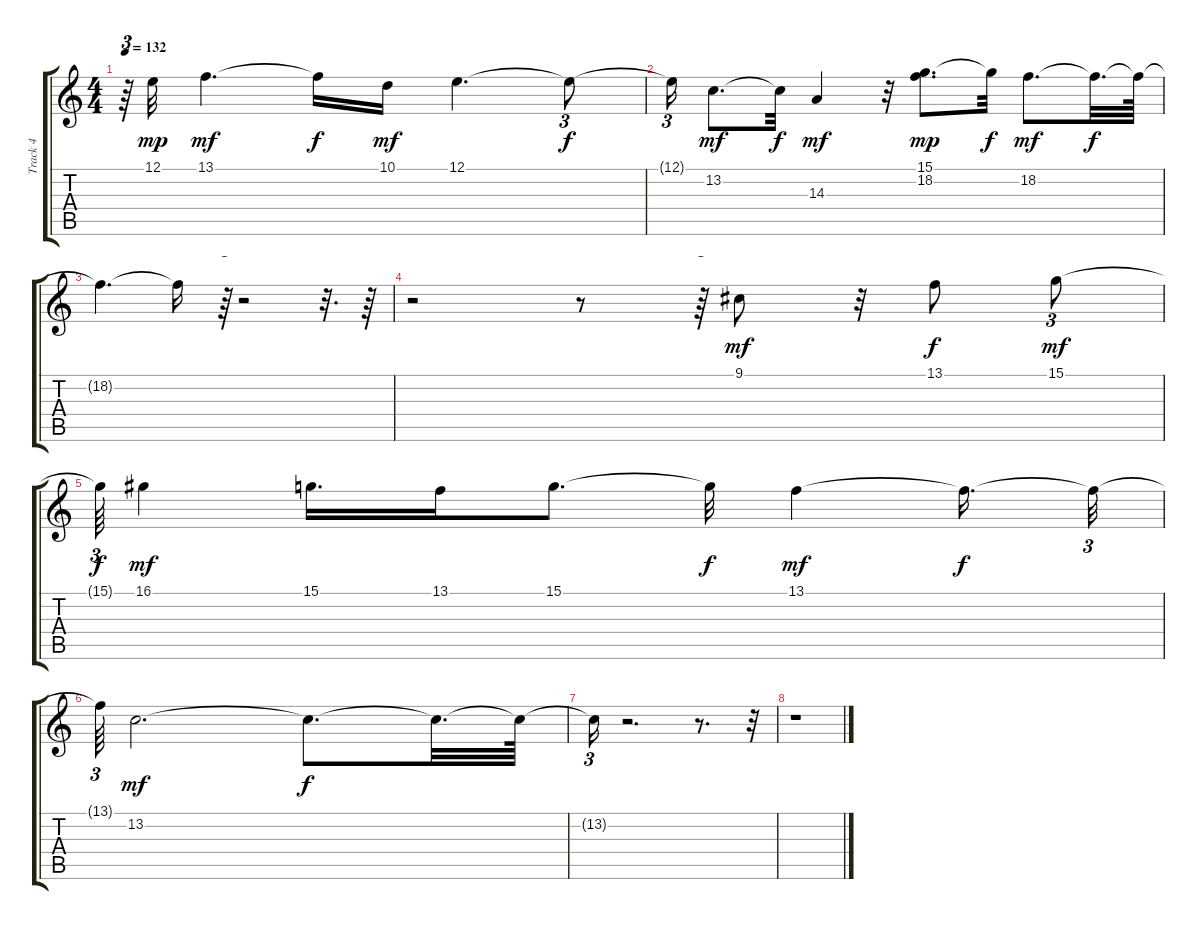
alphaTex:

\track ("Track 4" "Track 4") {instrument voiceoohs}
\staff {score tabs}
\tuning (E4 B3 G3 D3 A2 E2) {hide}
\ts (4 4)
\tempo 132
\clef g2
\ks c
r.64{tu (3 2) dy f} 12.1.32{dy mp} 13.1.4{d dy mf} 13.1{t}.16{dy f} 10.1.16{dy mf} 12.1.4{d} 12.1{t}.8{tu (3 2) dy f} |
12.1{t}.16{tu (3 2)} 13.2.8{d dy mf} 13.2{t}.32{dy f} 14.3.4{dy mf} r.32 (15.1 18.2).8{d dy mp} 15.1{t}.32{dy f} 18.2.8{d dy mf} 18.2{t}.32{d dy f} 18.2{t}.64 |
18.2{t}.4{d} 18.2{t}.16 r.64{tu (3 2)} r.2 r.32{d} r.64 |
r.2 r.8 r.64{tu (3 2)} 9.1.8{dy mf} r.32 13.1.8{dy f} 15.1.8{tu (3 2) dy mf} |
15.1{t}.64{tu (3 2) dy f} 16.1.4{dy mf} 15.1.16{d} 13.1.16 15.1.8{d} 15.1{t}.32{dy f} 13.1.4{dy mf} 13.1{t}.16{d dy f} 13.1{t}.32{tu (3 2)} |
13.1{t}.64{tu (3 2)} 13.2.2{d dy mf} 13.2{t}.8{d dy f} 13.2{t}.32{d} 13.2{t}.64 |
13.2{t}.16{tu (3 2)} r.2{d} r.8{d} r.32{tu (3 2)} |
r.1
